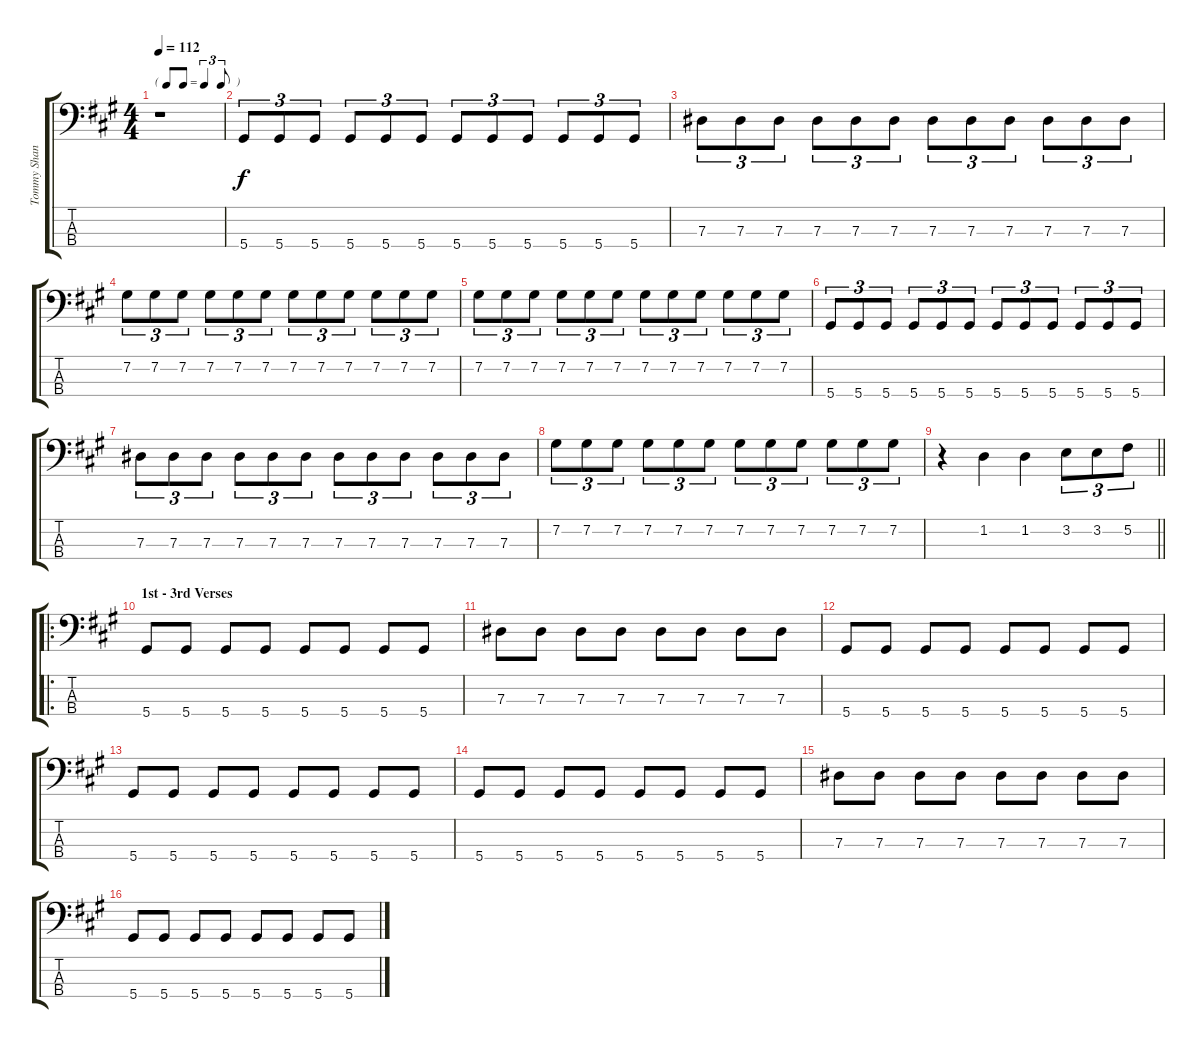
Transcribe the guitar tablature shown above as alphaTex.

\track ("Tommy Shannon (Bass)" "Tommy Shan") {instrument electricbassfinger}
\staff {score tabs}
\tuning (Gb2 Db2 Ab1 Eb1) {hide}
\ts (4 4)
\tf triplet8th
\tempo 112
\clef f4
\ks a
r.1{dy f instrument electricbassfinger} |
5.4.8{tu (3 2)} 5.4.8{tu (3 2)} 5.4.8{tu (3 2)} 5.4.8{tu (3 2)} 5.4.8{tu (3 2)} 5.4.8{tu (3 2)} 5.4.8{tu (3 2)} 5.4.8{tu (3 2)} 5.4.8{tu (3 2)} 5.4.8{tu (3 2)} 5.4.8{tu (3 2)} 5.4.8{tu (3 2)} |
7.3.8{tu (3 2)} 7.3.8{tu (3 2)} 7.3.8{tu (3 2)} 7.3.8{tu (3 2)} 7.3.8{tu (3 2)} 7.3.8{tu (3 2)} 7.3.8{tu (3 2)} 7.3.8{tu (3 2)} 7.3.8{tu (3 2)} 7.3.8{tu (3 2)} 7.3.8{tu (3 2)} 7.3.8{tu (3 2)} |
7.2.8{tu (3 2)} 7.2.8{tu (3 2)} 7.2.8{tu (3 2)} 7.2.8{tu (3 2)} 7.2.8{tu (3 2)} 7.2.8{tu (3 2)} 7.2.8{tu (3 2)} 7.2.8{tu (3 2)} 7.2.8{tu (3 2)} 7.2.8{tu (3 2)} 7.2.8{tu (3 2)} 7.2.8{tu (3 2)} |
7.2.8{tu (3 2)} 7.2.8{tu (3 2)} 7.2.8{tu (3 2)} 7.2.8{tu (3 2)} 7.2.8{tu (3 2)} 7.2.8{tu (3 2)} 7.2.8{tu (3 2)} 7.2.8{tu (3 2)} 7.2.8{tu (3 2)} 7.2.8{tu (3 2)} 7.2.8{tu (3 2)} 7.2.8{tu (3 2)} |
5.4.8{tu (3 2)} 5.4.8{tu (3 2)} 5.4.8{tu (3 2)} 5.4.8{tu (3 2)} 5.4.8{tu (3 2)} 5.4.8{tu (3 2)} 5.4.8{tu (3 2)} 5.4.8{tu (3 2)} 5.4.8{tu (3 2)} 5.4.8{tu (3 2)} 5.4.8{tu (3 2)} 5.4.8{tu (3 2)} |
7.3.8{tu (3 2)} 7.3.8{tu (3 2)} 7.3.8{tu (3 2)} 7.3.8{tu (3 2)} 7.3.8{tu (3 2)} 7.3.8{tu (3 2)} 7.3.8{tu (3 2)} 7.3.8{tu (3 2)} 7.3.8{tu (3 2)} 7.3.8{tu (3 2)} 7.3.8{tu (3 2)} 7.3.8{tu (3 2)} |
7.2.8{tu (3 2)} 7.2.8{tu (3 2)} 7.2.8{tu (3 2)} 7.2.8{tu (3 2)} 7.2.8{tu (3 2)} 7.2.8{tu (3 2)} 7.2.8{tu (3 2)} 7.2.8{tu (3 2)} 7.2.8{tu (3 2)} 7.2.8{tu (3 2)} 7.2.8{tu (3 2)} 7.2.8{tu (3 2)} |
\barLineRight lightlight
r.4 1.2.4 1.2.4 3.2.8{tu (3 2)} 3.2.8{tu (3 2)} 5.2.8{tu (3 2)} |
\ro
\section ("" "1st - 3rd Verses")
5.4.8 5.4.8 5.4.8 5.4.8 5.4.8 5.4.8 5.4.8 5.4.8 |
7.3.8 7.3.8 7.3.8 7.3.8 7.3.8 7.3.8 7.3.8 7.3.8 |
5.4.8 5.4.8 5.4.8 5.4.8 5.4.8 5.4.8 5.4.8 5.4.8 |
5.4.8 5.4.8 5.4.8 5.4.8 5.4.8 5.4.8 5.4.8 5.4.8 |
5.4.8 5.4.8 5.4.8 5.4.8 5.4.8 5.4.8 5.4.8 5.4.8 |
7.3.8 7.3.8 7.3.8 7.3.8 7.3.8 7.3.8 7.3.8 7.3.8 |
5.4.8 5.4.8 5.4.8 5.4.8 5.4.8 5.4.8 5.4.8 5.4.8
